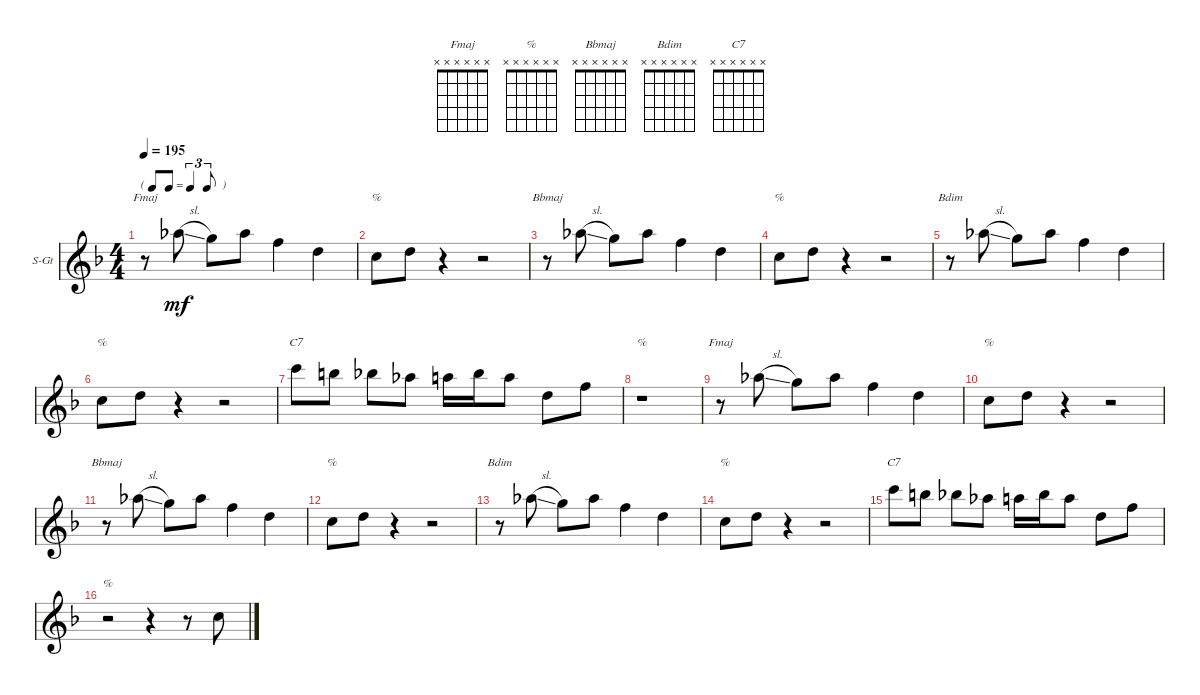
\defaultSystemsLayout 4
\bracketExtendMode groupsimilarinstruments
\firstSystemTrackNameOrientation horizontal
\otherSystemsTrackNameOrientation horizontal
\track ("Steel Guitar" "S-Gt") {instrument acousticguitarsteel}
\staff {score}
\tuning (E4 B3 G3 D3 A2 E2)
\chord ("Fmaj" x x x x x x)
\chord ("%" x x x x x x)
\chord ("Bbmaj" x x x x x x)
\chord ("Bdim" x x x x x x)
\chord ("C7" x x x x x x)
\ts (4 4)
\tf triplet8th
\tempo 195
\clef g2
\ks f
r.8{ch "Fmaj" dy mf} 9.2{sl}.8 8.2.8 9.2.8 6.2.4 7.3.4 |
5.3.8{ch "%"} 7.3.8 r.4 r.2 |
r.8{ch "Bbmaj"} 9.2{sl}.8 8.2.8 9.2.8 6.2.4 7.3.4 |
5.3.8{ch "%"} 7.3.8 r.4 r.2 |
r.8{ch "Bdim"} 9.2{sl}.8 8.2.8 9.2.8 6.2.4 7.3.4 |
5.3.8{ch "%"} 7.3.8 r.4 r.2 |
8.1.8{ch "C7"} 7.1.8 6.1.8 9.2.8 5.1.16 6.1.16 5.1.8 7.3.8 6.2.8 |
r.1{ch "%"} |
r.8{ch "Fmaj"} 9.2{sl}.8 8.2.8 9.2.8 6.2.4 7.3.4 |
5.3.8{ch "%"} 7.3.8 r.4 r.2 |
r.8{ch "Bbmaj"} 9.2{sl}.8 8.2.8 9.2.8 6.2.4 7.3.4 |
5.3.8{ch "%"} 7.3.8 r.4 r.2 |
r.8{ch "Bdim"} 9.2{sl}.8 8.2.8 9.2.8 6.2.4 7.3.4 |
5.3.8{ch "%"} 7.3.8 r.4 r.2 |
8.1.8{ch "C7"} 7.1.8 6.1.8 9.2.8 5.1.16 6.1.16 5.1.8 7.3.8 6.2.8 |
r.2{ch "%"} r.4 r.8 5.3.8
